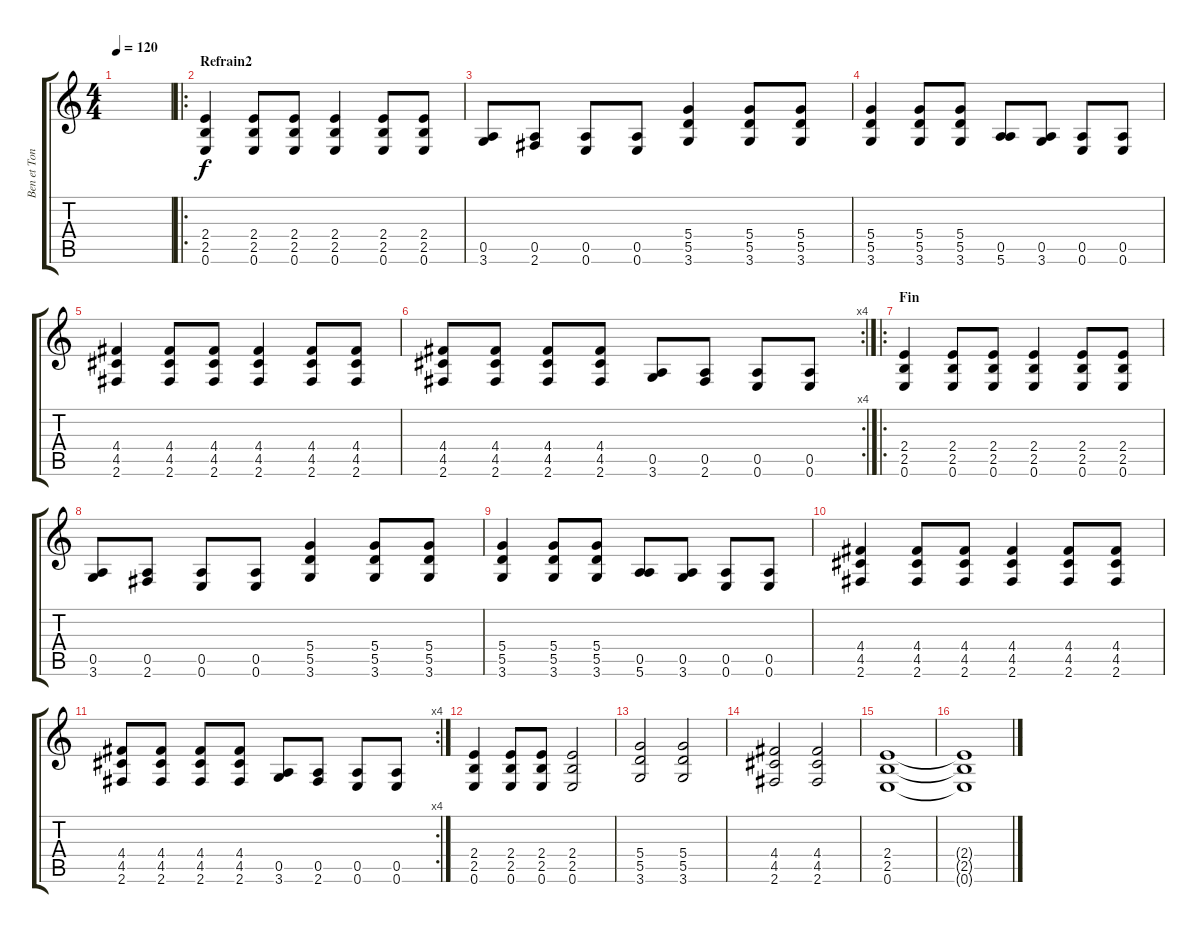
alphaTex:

\track ("Ben et Tony" "Ben et Ton") {instrument distortionguitar}
\staff {score tabs}
\tuning (E4 B3 G3 D3 A2 E2) {hide}
\ts (4 4)
\tempo 120
\clef g2
\ks c
|
\ro
\section ("" "Refrain2")
(2.4 2.5 0.6).4 (2.4 2.5 0.6).8 (2.4 2.5 0.6).8 (2.4 2.5 0.6).4 (2.4 2.5 0.6).8 (2.4 2.5 0.6).8 |
(0.5 3.6).8 (0.5 2.6).8 (0.5 0.6).8 (0.5 0.6).8 (5.4 5.5 3.6).4 (5.4 5.5 3.6).8 (5.4 5.5 3.6).8 |
(5.4 5.5 3.6).4 (5.4 5.5 3.6).8 (5.4 5.5 3.6).8 (0.5 5.6).8 (0.5 3.6).8 (0.5 0.6).8 (0.5 0.6).8 |
(4.4 4.5 2.6).4 (4.4 4.5 2.6).8 (4.4 4.5 2.6).8 (4.4 4.5 2.6).4 (4.4 4.5 2.6).8 (4.4 4.5 2.6).8 |
\rc 4
(4.4 4.5 2.6).8 (4.4 4.5 2.6).8 (4.4 4.5 2.6).8 (4.4 4.5 2.6).8 (0.5 3.6).8 (0.5 2.6).8 (0.5 0.6).8 (0.5 0.6).8 |
\ro
\section ("" "Fin")
(2.4 2.5 0.6).4 (2.4 2.5 0.6).8 (2.4 2.5 0.6).8 (2.4 2.5 0.6).4 (2.4 2.5 0.6).8 (2.4 2.5 0.6).8 |
(0.5 3.6).8 (0.5 2.6).8 (0.5 0.6).8 (0.5 0.6).8 (5.4 5.5 3.6).4 (5.4 5.5 3.6).8 (5.4 5.5 3.6).8 |
(5.4 5.5 3.6).4 (5.4 5.5 3.6).8 (5.4 5.5 3.6).8 (0.5 5.6).8 (0.5 3.6).8 (0.5 0.6).8 (0.5 0.6).8 |
(4.4 4.5 2.6).4 (4.4 4.5 2.6).8 (4.4 4.5 2.6).8 (4.4 4.5 2.6).4 (4.4 4.5 2.6).8 (4.4 4.5 2.6).8 |
\rc 4
(4.4 4.5 2.6).8 (4.4 4.5 2.6).8 (4.4 4.5 2.6).8 (4.4 4.5 2.6).8 (0.5 3.6).8 (0.5 2.6).8 (0.5 0.6).8 (0.5 0.6).8 |
(2.4 2.5 0.6).4 (2.4 2.5 0.6).8 (2.4 2.5 0.6).8 (2.4 2.5 0.6).2 |
(5.4 5.5 3.6).2 (5.4 5.5 3.6).2 |
(4.4 4.5 2.6).2 (4.4 4.5 2.6).2 |
(2.4 2.5 0.6).1 |
(2.4{t} 2.5{t} 0.6{t}).1
